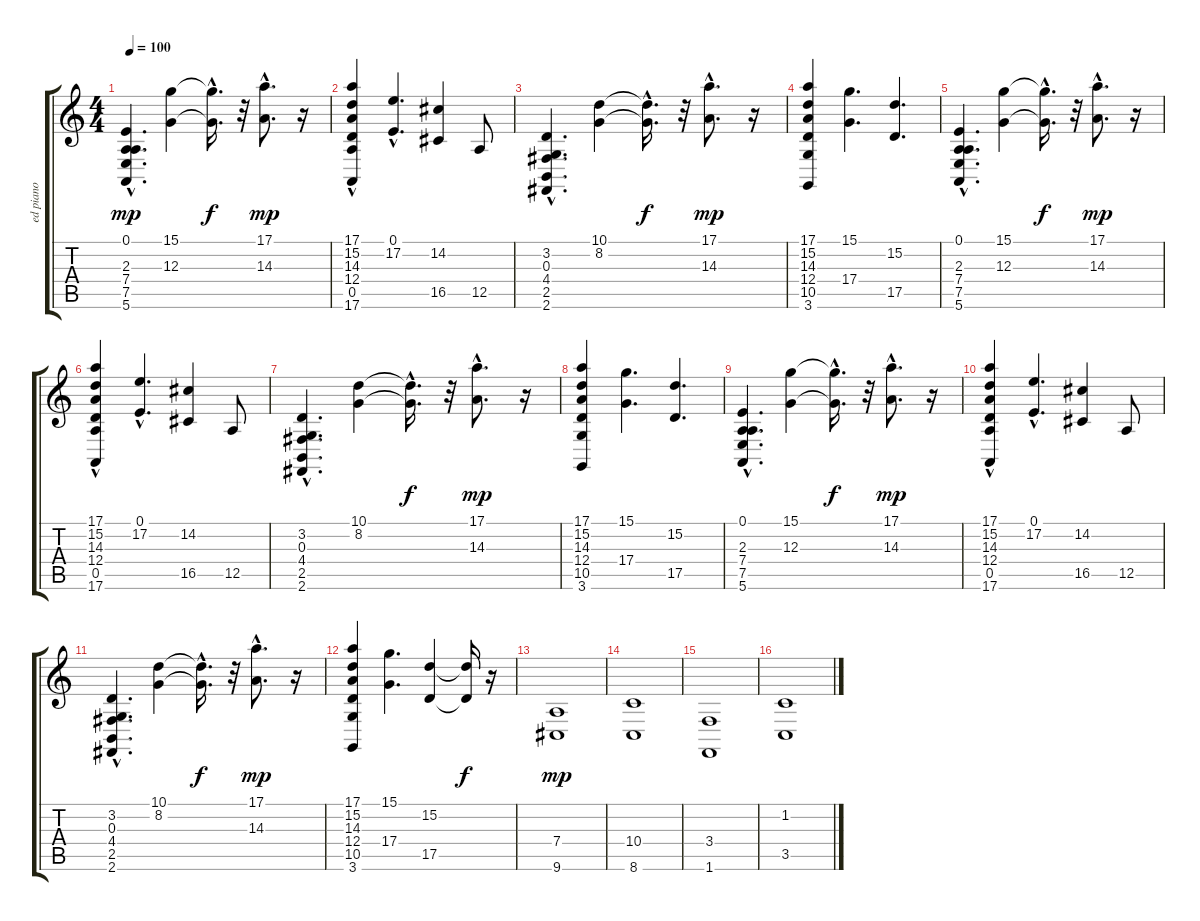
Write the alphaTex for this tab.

\track ("ed piano" "ed piano") {instrument electricgrandpiano}
\staff {score tabs}
\tuning (E4 B3 G3 D3 A2 E2) {hide}
\ts (4 4)
\tempo 100
\clef g2
\ks c
(0.1{hac} 2.3 7.4{hac} 7.5{hac} 5.6).4{d dy mp} (15.1 12.3).4 (15.1{hac t} 12.3{hac t}).16{d dy f} r.32 (17.1{hac} 14.3{hac}).8{d dy mp} r.16 |
(17.1 15.2 14.3{hac} 12.4 0.5 17.6{hac}).4 (0.1{hac} 17.2{hac}).4{d} (14.2 16.5).4 12.5.8 |
(3.2{hac} 0.3{hac} 4.4{hac} 2.5{hac} 2.6).4{d} (10.1 8.2).4 (10.1{hac t} 8.2{hac t}).16{d dy f} r.32 (17.1{hac} 14.3{hac}).8{d dy mp} r.16 |
(17.1 15.2 14.3 12.4 10.5 3.6).4 (15.1 17.4).4{d} (15.2 17.5).4{d} |
(0.1{hac} 2.3 7.4{hac} 7.5{hac} 5.6).4{d} (15.1 12.3).4 (15.1{hac t} 12.3{hac t}).16{d dy f} r.32 (17.1{hac} 14.3{hac}).8{d dy mp} r.16 |
(17.1 15.2 14.3{hac} 12.4 0.5 17.6{hac}).4 (0.1{hac} 17.2{hac}).4{d} (14.2 16.5).4 12.5.8 |
(3.2{hac} 0.3{hac} 4.4{hac} 2.5{hac} 2.6).4{d} (10.1 8.2).4 (10.1{hac t} 8.2{hac t}).16{d dy f} r.32 (17.1{hac} 14.3{hac}).8{d dy mp} r.16 |
(17.1 15.2 14.3 12.4 10.5 3.6).4 (15.1 17.4).4{d} (15.2 17.5).4{d} |
(0.1{hac} 2.3 7.4{hac} 7.5{hac} 5.6).4{d} (15.1 12.3).4 (15.1{hac t} 12.3{hac t}).16{d dy f} r.32 (17.1{hac} 14.3{hac}).8{d dy mp} r.16 |
(17.1 15.2 14.3{hac} 12.4 0.5 17.6{hac}).4 (0.1{hac} 17.2{hac}).4{d} (14.2 16.5).4 12.5.8 |
(3.2{hac} 0.3{hac} 4.4{hac} 2.5{hac} 2.6).4{d} (10.1 8.2).4 (10.1{hac t} 8.2{hac t}).16{d dy f} r.32 (17.1{hac} 14.3{hac}).8{d dy mp} r.16 |
(17.1 15.2 14.3 12.4 10.5 3.6).4 (15.1 17.4).4{d} (15.2 17.5).4 (15.2{t} 17.5{t}).16{dy f} r.16 |
(7.4 9.6).1{dy mp} |
(10.4 8.6).1 |
(3.4 1.6).1 |
(1.2 3.5).1
